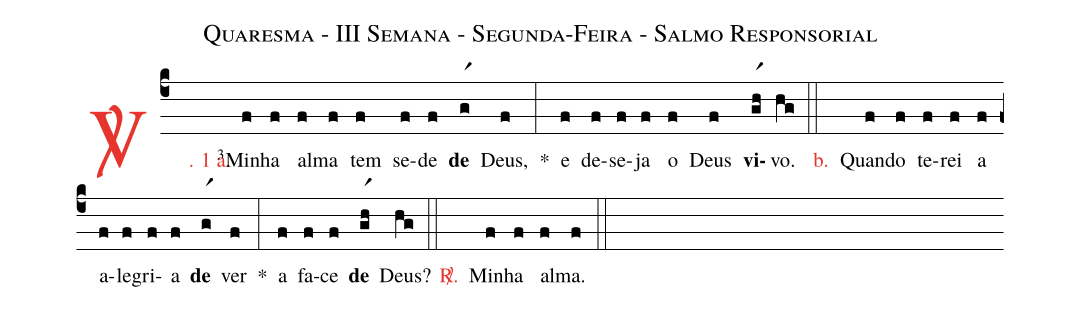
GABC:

name: Quaresma - III Semana - Segunda-Feira - Salmo Responsorial;
%%
(c4)

<c><sp>V/</sp>. 1 a.</c>() <v>\VSup{3}</v>Mi(f)nha(f) al(f)ma(f) tem(f) se(f)de(f) <b>de</b>(gr1) Deus,(f) *(:)
e(f) de(f)se(f)ja(f) o(f) Deus(f) <b>vi</b>(gr1h)vo.(hg)

(::)

<nlba><c>b.</c>() Quan</nlba>(f)do(f) te(f)rei(f) a(f) a(f)le(f)gri(f)a(f) <b>de</b>(gr1) ver(f) *(:)
a(f) fa(f)ce(f) <b>de</b>(gr1h) Deus?(hg)

(::)

<nlba><c><sp>R/</sp>.</c>() Mi</nlba>(f)nha(f) al(f)ma.(f)

(::)
